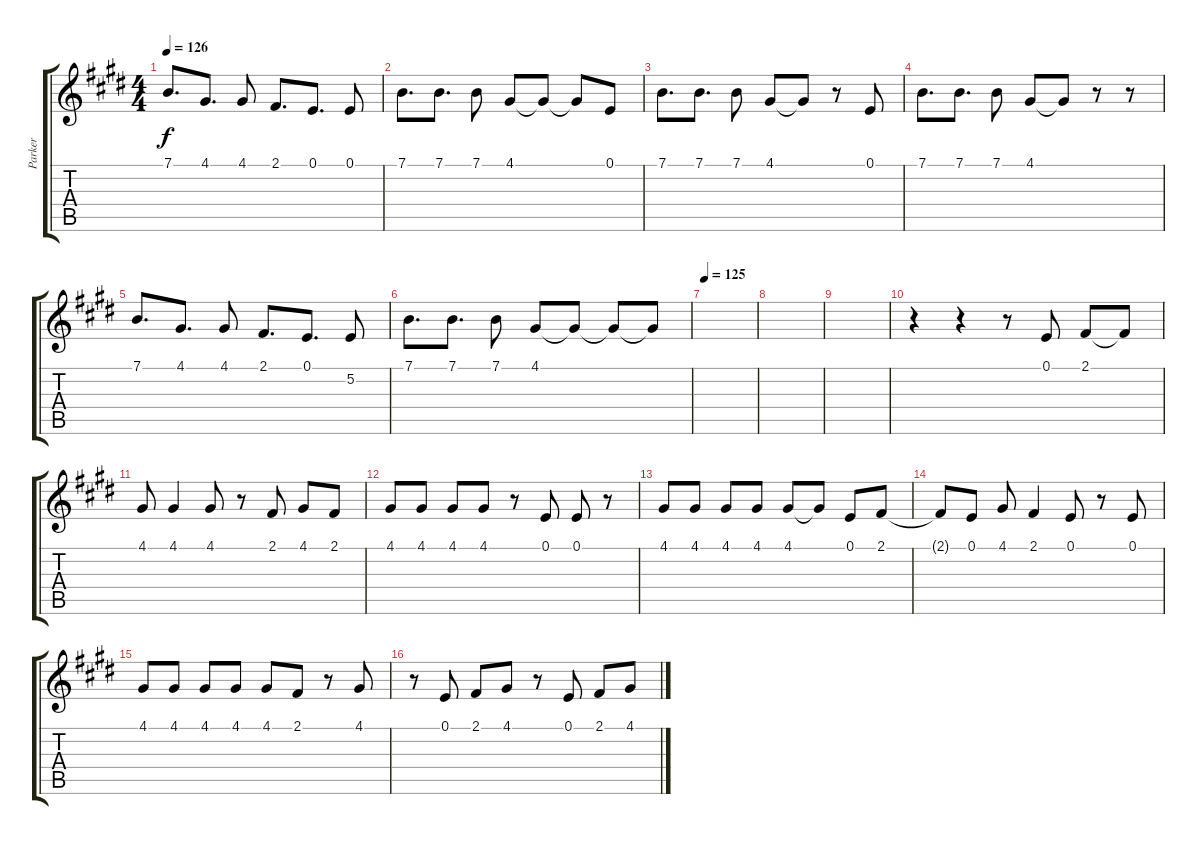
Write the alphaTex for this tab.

\track ("Parker" "Parker") {instrument clarinet}
\staff {score tabs}
\tuning (E4 B3 G3 D3 A2 E2) {hide}
\ts (4 4)
\tempo 126
\clef g2
\ks e
7.1.8{d dy f} 4.1.8{d} 4.1.8 2.1.8{d} 0.1.8{d} 0.1.8 |
7.1.8{d} 7.1.8{d} 7.1.8 4.1.8 4.1{t}.8 4.1{t}.8 0.1.8 |
7.1.8{d} 7.1.8{d} 7.1.8 4.1.8 4.1{t}.8 r.8 0.1.8 |
7.1.8{d} 7.1.8{d} 7.1.8 4.1.8 4.1{t}.8 r.8 r.8 |
7.1.8{d} 4.1.8{d} 4.1.8 2.1.8{d} 0.1.8{d} 5.2.8 |
7.1.8{d} 7.1.8{d} 7.1.8 4.1.8 4.1{t}.8 4.1{t}.8 4.1{t}.8 |
\tempo 125
|
|
|
r.4 r.4 r.8 0.1.8 2.1.8 2.1{t}.8 |
4.1.8 4.1.4 4.1.8 r.8 2.1.8 4.1.8 2.1.8 |
4.1.8 4.1.8 4.1.8 4.1.8 r.8 0.1.8 0.1.8 r.8 |
4.1.8 4.1.8 4.1.8 4.1.8 4.1.8 4.1{t}.8 0.1.8 2.1.8 |
2.1{t}.8 0.1.8 4.1.8 2.1.4 0.1.8 r.8 0.1.8 |
4.1.8 4.1.8 4.1.8 4.1.8 4.1.8 2.1.8 r.8 4.1.8 |
r.8 0.1.8 2.1.8 4.1.8 r.8 0.1.8 2.1.8 4.1.8
